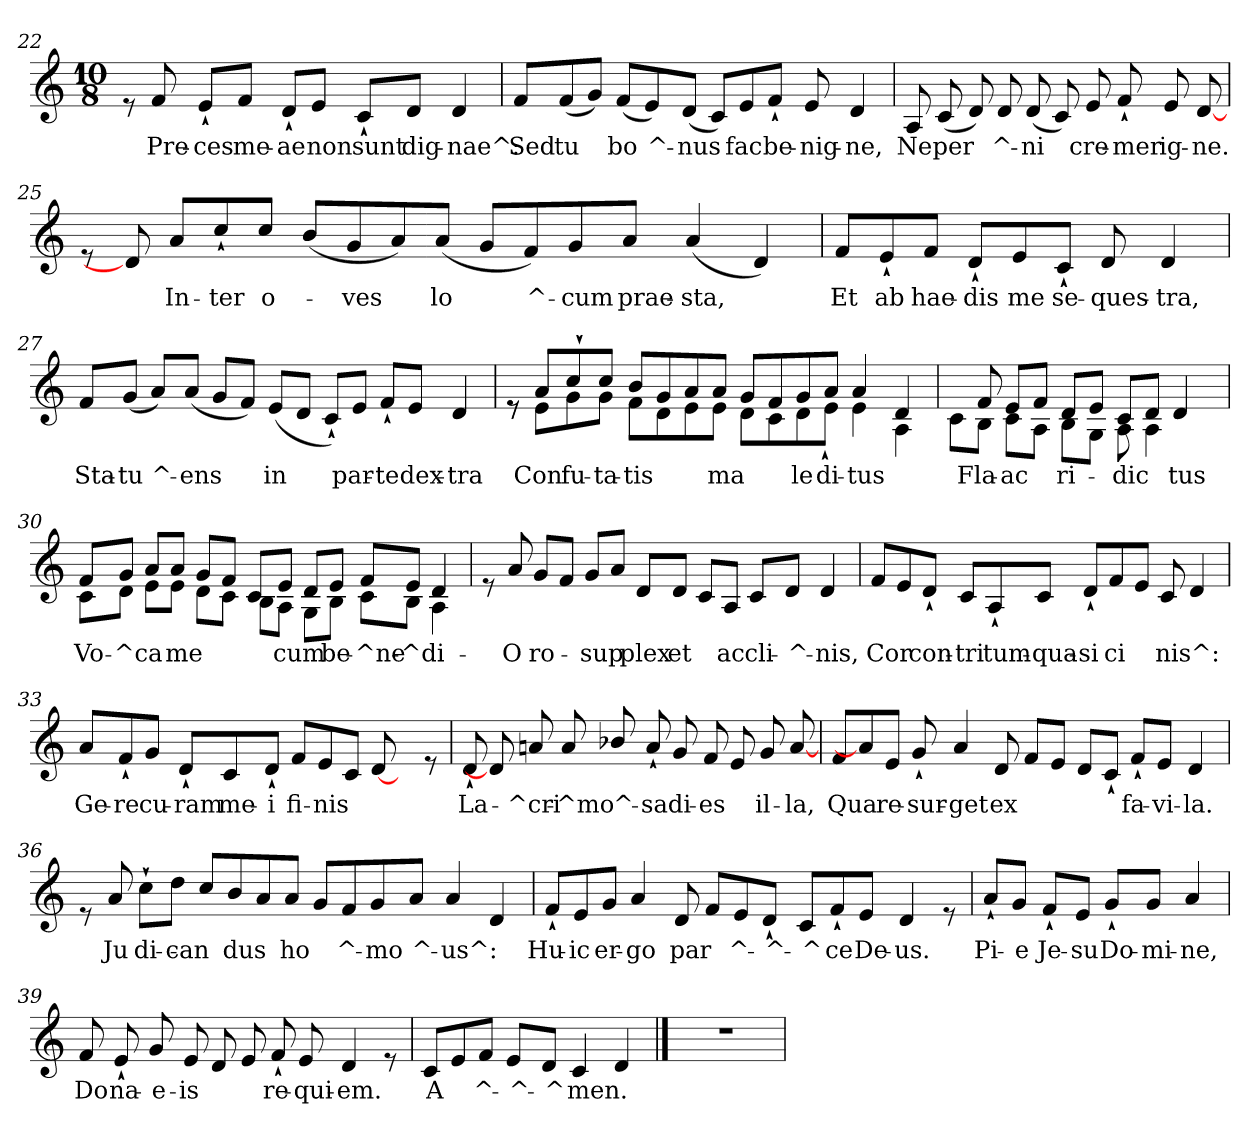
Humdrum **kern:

**kern	**text
*part1	*part1
*staff1	*staff1
*clefG2	*
*k[]	*
*C:	*
*M10/8	*
=22	=22
8re	.
!	!LO:LY:b
8f/	Pre-
!	!LO:LY:b
8e`</L	-ces
!	!LO:LY:b
8f/J	me-
!	!LO:LY:b
8d`</L	-ae
!	!LO:LY:b
8e/J	non
!	!LO:LY:b
8c`</L	sunt
!	!LO:LY:b
8d/J	dig-
!	!LO:LY:b
4d/	-nae^:
!!LO:LB:g=z
=23	=23
!	!LO:LY:b
8f/L	Sed
!	!LO:LY:b
(<8f/	tu
8g/J)	.
!	!LO:LY:b
(<8f/L	bo
!	!LO:LY:b
8e/)	^-
!	!LO:LY:b
(<8d/J	-nus
8c/L)	.
!	!LO:LY:b
8e/	fac
!	!LO:LY:b
8f`</J	be-
!	!LO:LY:b
8e/	-nig-
!	!LO:LY:b
4d/	-ne,
=24	=24
!	!LO:LY:b
8A/	Ne
!	!LO:LY:b
(<8c/	per
8d/)	.
!	!LO:LY:b
8d/	^-
!	!LO:LY:b
(<8d/	-ni
8c/)	.
!	!LO:LY:b
8e/	cre-
!	!LO:LY:b
8f`</	-mer
!	!LO:LY:b
8e/	ig-
!	!LO:LY:b
[8d/	-ne.
!!LO:LB:g=z
=25	=25
8re	.
8d/]	.
!	!LO:LY:b
8a/L	In-
!	!LO:LY:b
8cc`</	-ter
!	!LO:LY:b
8cc/J	o-
(<8b/L	.
!	!LO:LY:b
8g/	-ves
8a/)	.
!	!LO:LY:b
(<8a/J	lo
8g/L	.
!	!LO:LY:b
8f/)	^-
!	!LO:LY:b
8g/	-cum
!	!LO:LY:b
8a/J	prae-
!	!LO:LY:b
(<4a/	-sta,
4d/)	.
=26	=26
!	!LO:LY:b
8f/L	Et
!	!LO:LY:b
8e`</	ab
!	!LO:LY:b
8f/J	hae-
!	!LO:LY:b
8d`</L	-dis
!	!LO:LY:b
8e/	me
!	!LO:LY:b
8c`</J	se-
!	!LO:LY:b
8d/	-ques-
!	!LO:LY:b
4d/	-tra,
!!LO:LB:g=z
=27	=27
!	!LO:LY:b
8f/L	Sta-
!	!LO:LY:b
(<8g/J	-tu
!	!LO:LY:b
8a/L)	^-
!	!LO:LY:b
(<8a/J	-ens
8g/L	.
8f/J)	.
!	!LO:LY:b
(<8e/L	in
8d/J	.
8c`</L)	.
!	!LO:LY:b
8e/J	par-
!	!LO:LY:b
8f`</L	-te
!	!LO:LY:b
8e/J	dex-
!	!LO:LY:b
4d/	-tra
=28	=28
*^	*
8re	8re	.
!	!	!LO:LY:b
8a/L	8e\L	Con
!	!	!LO:LY:b
8cc`>/	8g\	fu-
!	!	!LO:LY:b
8cc/J	8g\J	ta-
!	!	!LO:LY:b
8b/L	8f\L	-tis
8g/	8d\	.
8a/	8e\	.
!	!	!LO:LY:b
8a/J	8e\J	ma
8g/L	8d\L	.
8f/	8c\	.
!	!	!LO:LY:b
8g/	8d\	le
!	!	!LO:LY:b
8a/J	8e`<\J	-di-
!	!	!LO:LY:b
4a/	4e\	tus
4d/	4A\	.
!!LO:LB:g=z	!!
=29	=29	=29
8ryy	8c\L	.
!	!	!LO:LY:b
8f/	8B\J	-Fla-
!	!	!LO:LY:b
!	!	!LO:LY:b
8e/L	8c\L	ac
8f/J	8A\J	.
!	!	!LO:LY:b
8d/L	8B\L	ri-
!	!	!LO:LY:b
8e/J	8G\J	.
!	!	!LO:LY:b
!	!	!LO:LY:b
8c/L	8A\	dic
8d/J	4A\	.
!	!	!LO:LY:b
4d/	.	tus
.	8ryy	.
=30	=30	=30
!	!	!LO:LY:b
8f/L	8c\L	Vo-
!	!	!LO:LY:b
8g/J	8d\J	-^ca
8a/L	8e\L	.
!	!	!LO:LY:b
8a/J	8e\J	me
8g/L	8d\L	.
8f/J	8c\J	.
8c/L	8B\L	.
!	!	!LO:LY:b
8e/J	8A\J	cum
8d/L	8G\L	.
!	!	!LO:LY:b
8e/J	8B\J	be-
!	!	!LO:LY:b
8f/L	8c\L	-^ne-
!	!	!LO:LY:b
8e/J	8B\J	-^di-
!	!	!LO:LY:b
4d/	4A\	.
*v	*v	*
!!LO:LB:g=z
=31	=31
8re	.
!	!LO:LY:b
8a/	O
!	!LO:LY:b
8g/L	ro-
8f/J	.
!	!LO:LY:b
8g/L	-sup
8a/J	.
!	!LO:LY:b
8d/L	plex
!	!LO:LY:b
8d/J	et
8c/L	.
!	!LO:LY:b
8A/J	ac
!	!LO:LY:b
8c/L	cli-
!	!LO:LY:b
8d/J	-^-
!	!LO:LY:b
4d/	-nis,
=32	=32
!	!LO:LY:b
8f/L	Cor
8e/	.
!	!LO:LY:b
8d`</J	con-
!	!LO:LY:b
8c/L	-tri
!	!LO:LY:b
8A`</	tum-
!	!LO:LY:b
8c/J	-qua-
!	!LO:LY:b
8d`</L	-si
!	!LO:LY:b
8f/	ci
8e/J	.
!	!LO:LY:b
8c/	nis^:
4d/	.
!!LO:LB:g=z
=33	=33
!	!LO:LY:b
8a/L	Ge-
!	!LO:LY:b
8f`</	-re
!	!LO:LY:b
8g/J	cu-
!	!LO:LY:b
8d`</L	-ram
!	!LO:LY:b
8c/	me-
!	!LO:LY:b
8d`</J	-i
!	!LO:LY:b
8f/L	fi-
!	!LO:LY:b
8e/	-nis
8c/J	.
[8d/	.
8ryy	.
8re	.
=34	=34
!	!LO:LY:b
8d`</	La-
8d/]	.
!	!LO:LY:b
8ani/	-^cri-
!	!LO:LY:b
8a/	-^mo
!	!LO:LY:b
8b-X/	^-
!	!LO:LY:b
8a`</	-sa
!	!LO:LY:b
8g/	di-
!	!LO:LY:b
8f/	-es
8e/	.
!	!LO:LY:b
8g/	il-
!	!LO:LY:b
[8a/	-la,
!!LO:LB:g=z
=35	=35
!	!LO:LY:b
8f/L	Qua
8a/]	.
!	!LO:LY:b
8e/J	re-
!	!LO:LY:b
8g`</	-sur-
!	!LO:LY:b
4a/	-get
!	!LO:LY:b
8d/	ex
8f/L	.
8e/J	.
8d/L	.
8c`</J	.
!	!LO:LY:b
8f`</L	fa-
!	!LO:LY:b
8e/J	-vi-
!	!LO:LY:b
4d/	-la.
=36	=36
*^	*
8re	4ryy	.
!	!	!LO:LY:b
8a/	.	Ju-
!	!	!LO:LY:b
4ryy	8cc`<\L	di-
!	!	!LO:LY:b
.	8dd\J	-can
8cc/L	2ryy	.
!	!	!LO:LY:b
8b/	.	-dus
8a/	.	.
!	!	!LO:LY:b
8a/J	.	ho
1ryy	8g/L	.
!	!	!LO:LY:b
.	8f/	^-
!	!	!LO:LY:b
.	8g/	-mo
!	!	!LO:LY:b
.	8a/J	^-
!	!	!LO:LY:b
.	4a/	-us^:
.	4d/	.
!!LO:LB:g=z	!!
=37	=37	=37
!	!	!LO:LY:b
*v	*v	*
8f`</L	Hu-
!	!LO:LY:b
8e/	-ic
!	!LO:LY:b
8g/J	er-
!	!LO:LY:b
4a/	-go
!	!LO:LY:b
8d/	par
8f/L	.
!	!LO:LY:b
8e/	^-
!	!LO:LY:b
8d`</J	-^-
!	!LO:LY:b
8c/L	-^
!	!LO:LY:b
8f`</	ce
!	!LO:LY:b
8e/J	De-
!	!LO:LY:b
4d/	-us.
8re	.
=38	=38
!	!LO:LY:b
8a`</L	Pi-
!	!LO:LY:b
8g/J	-e
!	!LO:LY:b
8f`</L	Je-
!	!LO:LY:b
8e/J	-su
!	!LO:LY:b
8g`</L	Do-
!	!LO:LY:b
8g/J	-mi-
!	!LO:LY:b
4a/	-ne,
!!LO:LB:g=z
=39	=39
!	!LO:LY:b
8f/	Do
!	!LO:LY:b
8e`</	na-
!	!LO:LY:b
8g/	-e-
!	!LO:LY:b
8e/	-is
8d/	.
8e/	.
!	!LO:LY:b
8f`</	re-
!	!LO:LY:b
8e/	-qui-
!	!LO:LY:b
4d/	-em.
8re	.
=40	=40
!	!LO:LY:b
8c/L	A
8e/	.
!	!LO:LY:b
8f/J	^-
!	!LO:LY:b
8e/L	-^-
!	!LO:LY:b
8d/J	-^
!	!LO:LY:b
4c/	men.
4d/	.
!!LO:LB:g=z
==41	==41
4%5r	.
=	=
*-	*-
